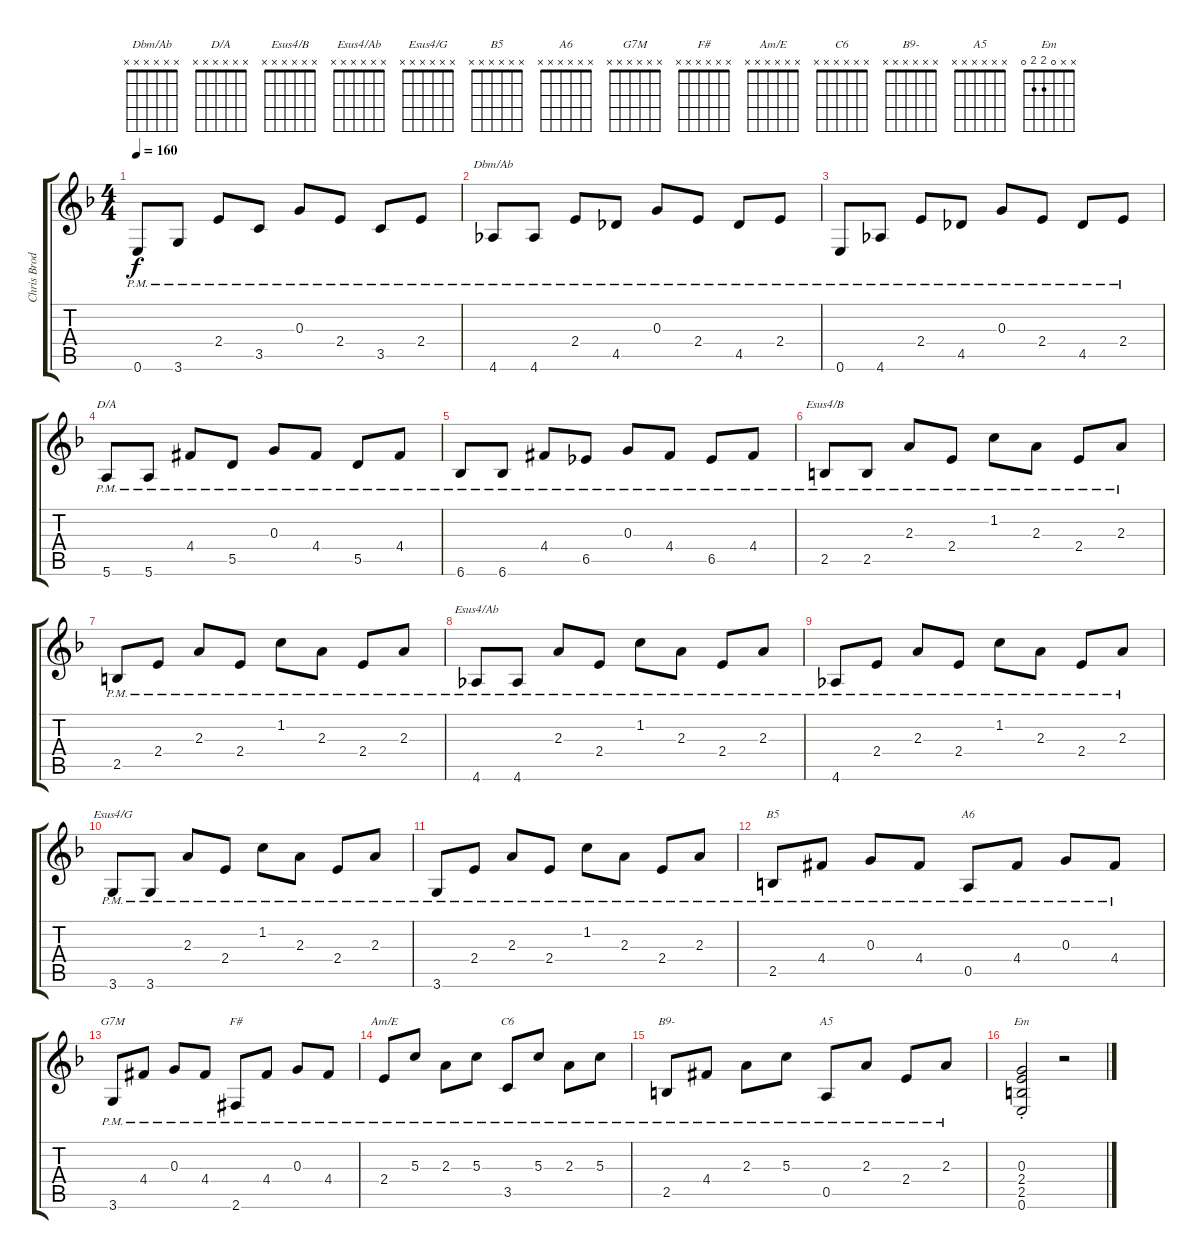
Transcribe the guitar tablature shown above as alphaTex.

\track ("Chris Broderick - Rhythm 2" "Chris Brod") {instrument distortionguitar}
\staff {score tabs}
\tuning (E4 B3 G3 D3 A2 E2) {hide}
\chord ("Dbm/Ab" x x x x x x)
\chord ("D/A" x x x x x x)
\chord ("Esus4/B" x x x x x x)
\chord ("Esus4/Ab" x x x x x x)
\chord ("Esus4/G" x x x x x x)
\chord ("B5" x x x x x x)
\chord ("A6" x x x x x x)
\chord ("G7M" x x x x x x)
\chord ("F#" x x x x x x)
\chord ("Am/E" x x x x x x)
\chord ("C6" x x x x x x)
\chord ("B9-" x x x x x x)
\chord ("A5" x x x x x x)
\chord ("Em" x x 0 2 2 0)
\ts (4 4)
\tempo 160
\clef g2
\ks f
0.6{pm}.8{dy f} 3.6{pm}.8 2.4{pm}.8 3.5{pm}.8 0.3{pm}.8 2.4{pm}.8 3.5{pm}.8 2.4{pm}.8 |
4.6{pm}.8{ch "Dbm/Ab"} 4.6{pm}.8 2.4{pm}.8 4.5{pm}.8 0.3{pm}.8 2.4{pm}.8 4.5{pm}.8 2.4{pm}.8 |
0.6{pm}.8 4.6{pm}.8 2.4{pm}.8 4.5{pm}.8 0.3{pm}.8 2.4{pm}.8 4.5{pm}.8 2.4{pm}.8 |
5.6{pm}.8{ch "D/A"} 5.6{pm}.8 4.4{pm acc #}.8 5.5{pm}.8 0.3{pm}.8 4.4{pm acc #}.8 5.5{pm}.8 4.4{pm acc #}.8 |
6.6{pm}.8 6.6{pm}.8 4.4{pm acc #}.8 6.5{pm}.8 0.3{pm}.8 4.4{pm acc #}.8 6.5{pm}.8 4.4{pm acc #}.8 |
2.5{pm}.8{ch "Esus4/B"} 2.5{pm}.8 2.3{pm}.8 2.4{pm}.8 1.2{pm}.8 2.3{pm}.8 2.4{pm}.8 2.3{pm}.8 |
2.5{pm}.8 2.4{pm}.8 2.3{pm}.8 2.4{pm}.8 1.2{pm}.8 2.3{pm}.8 2.4{pm}.8 2.3{pm}.8 |
4.6{pm}.8{ch "Esus4/Ab"} 4.6{pm}.8 2.3{pm}.8 2.4{pm}.8 1.2{pm}.8 2.3{pm}.8 2.4{pm}.8 2.3{pm}.8 |
4.6{pm}.8 2.4{pm}.8 2.3{pm}.8 2.4{pm}.8 1.2{pm}.8 2.3{pm}.8 2.4{pm}.8 2.3{pm}.8 |
3.6{pm}.8{ch "Esus4/G"} 3.6{pm}.8 2.3{pm}.8 2.4{pm}.8 1.2{pm}.8 2.3{pm}.8 2.4{pm}.8 2.3{pm}.8 |
3.6{pm}.8 2.4{pm}.8 2.3{pm}.8 2.4{pm}.8 1.2{pm}.8 2.3{pm}.8 2.4{pm}.8 2.3{pm}.8 |
2.5{pm}.8{ch "B5"} 4.4{pm acc #}.8 0.3{pm}.8 4.4{pm acc #}.8 0.5{pm}.8{ch "A6"} 4.4{pm acc #}.8 0.3{pm}.8 4.4{pm acc #}.8 |
3.6{pm}.8{ch "G7M"} 4.4{pm acc #}.8 0.3{pm}.8 4.4{pm acc #}.8 2.6{pm acc #}.8{ch "F#"} 4.4{pm acc #}.8 0.3{pm}.8 4.4{pm acc #}.8 |
2.4{pm}.8{ch "Am/E"} 5.3{pm}.8 2.3{pm}.8 5.3{pm}.8 3.5{pm}.8{ch "C6"} 5.3{pm}.8 2.3{pm}.8 5.3{pm}.8 |
2.5{pm}.8{ch "B9-"} 4.4{pm acc #}.8 2.3{pm}.8 5.3{pm}.8 0.5{pm}.8{ch "A5"} 2.3{pm}.8 2.4{pm}.8 2.3{pm}.8 |
(0.3{st} 2.4{st} 2.5{st} 0.6{st}).2{ch "Em"} r.2
